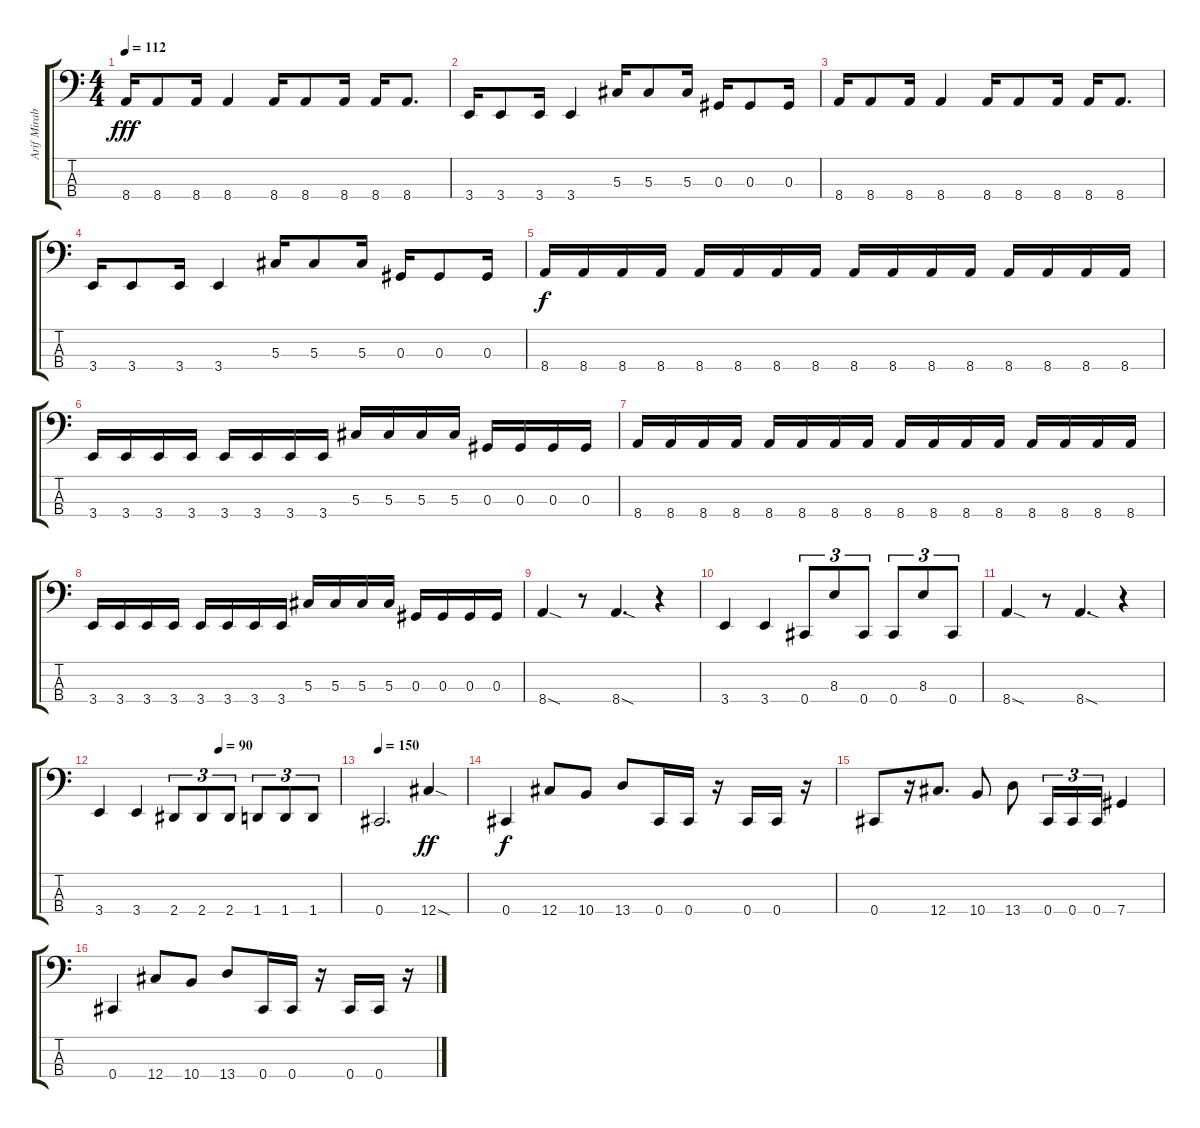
\track ("Arif Mirabdolbaghi" "Arif Mirab") {instrument electricbassfinger}
\staff {score tabs}
\tuning (Gb2 Db2 Ab1 Db1) {hide}
\ts (4 4)
\tempo 112
\clef f4
\ks c
8.4.16{dy fff} 8.4.8 8.4.16 8.4.4 8.4.16 8.4.8 8.4.16 8.4.16 8.4.8{d} |
3.4.16 3.4.8 3.4.16 3.4.4 5.3.16 5.3.8 5.3.16 0.3.16 0.3.8 0.3.16 |
8.4.16 8.4.8 8.4.16 8.4.4 8.4.16 8.4.8 8.4.16 8.4.16 8.4.8{d} |
3.4.16 3.4.8 3.4.16 3.4.4 5.3.16 5.3.8 5.3.16 0.3.16 0.3.8 0.3.16 |
8.4.16{dy f} 8.4.16 8.4.16 8.4.16 8.4.16 8.4.16 8.4.16 8.4.16 8.4.16 8.4.16 8.4.16 8.4.16 8.4.16 8.4.16 8.4.16 8.4.16 |
3.4.16 3.4.16 3.4.16 3.4.16 3.4.16 3.4.16 3.4.16 3.4.16 5.3.16 5.3.16 5.3.16 5.3.16 0.3.16 0.3.16 0.3.16 0.3.16 |
8.4.16 8.4.16 8.4.16 8.4.16 8.4.16 8.4.16 8.4.16 8.4.16 8.4.16 8.4.16 8.4.16 8.4.16 8.4.16 8.4.16 8.4.16 8.4.16 |
3.4.16 3.4.16 3.4.16 3.4.16 3.4.16 3.4.16 3.4.16 3.4.16 5.3.16 5.3.16 5.3.16 5.3.16 0.3.16 0.3.16 0.3.16 0.3.16 |
8.4{sod}.4 r.8 8.4{sod}.4{d} r.4 |
3.4.4 3.4.4 0.4.8{tu (3 2)} 8.3.8{tu (3 2)} 0.4.8{tu (3 2)} 0.4.8{tu (3 2)} 8.3.8{tu (3 2)} 0.4.8{tu (3 2)} |
8.4{sod}.4 r.8 8.4{sod}.4{d} r.4 |
\tempo (90 0.5)
3.4.4 3.4.4 2.4.8{tu (3 2)} 2.4.8{tu (3 2)} 2.4.8{tu (3 2)} 1.4.8{tu (3 2)} 1.4.8{tu (3 2)} 1.4.8{tu (3 2)} |
\tempo 150
0.4.2{d} 12.4{sod}.4{dy ff} |
0.4.4{dy f} 12.4.8 10.4.8 13.4.8 0.4.16 0.4.16 r.16 0.4.16 0.4.16 r.16 |
0.4.8 r.16 12.4.8{d} 10.4.8 13.4.8 0.4.16{tu (3 2)} 0.4.16{tu (3 2)} 0.4.16{tu (3 2)} 7.4.4 |
0.4.4 12.4.8 10.4.8 13.4.8 0.4.16 0.4.16 r.16 0.4.16 0.4.16 r.16
